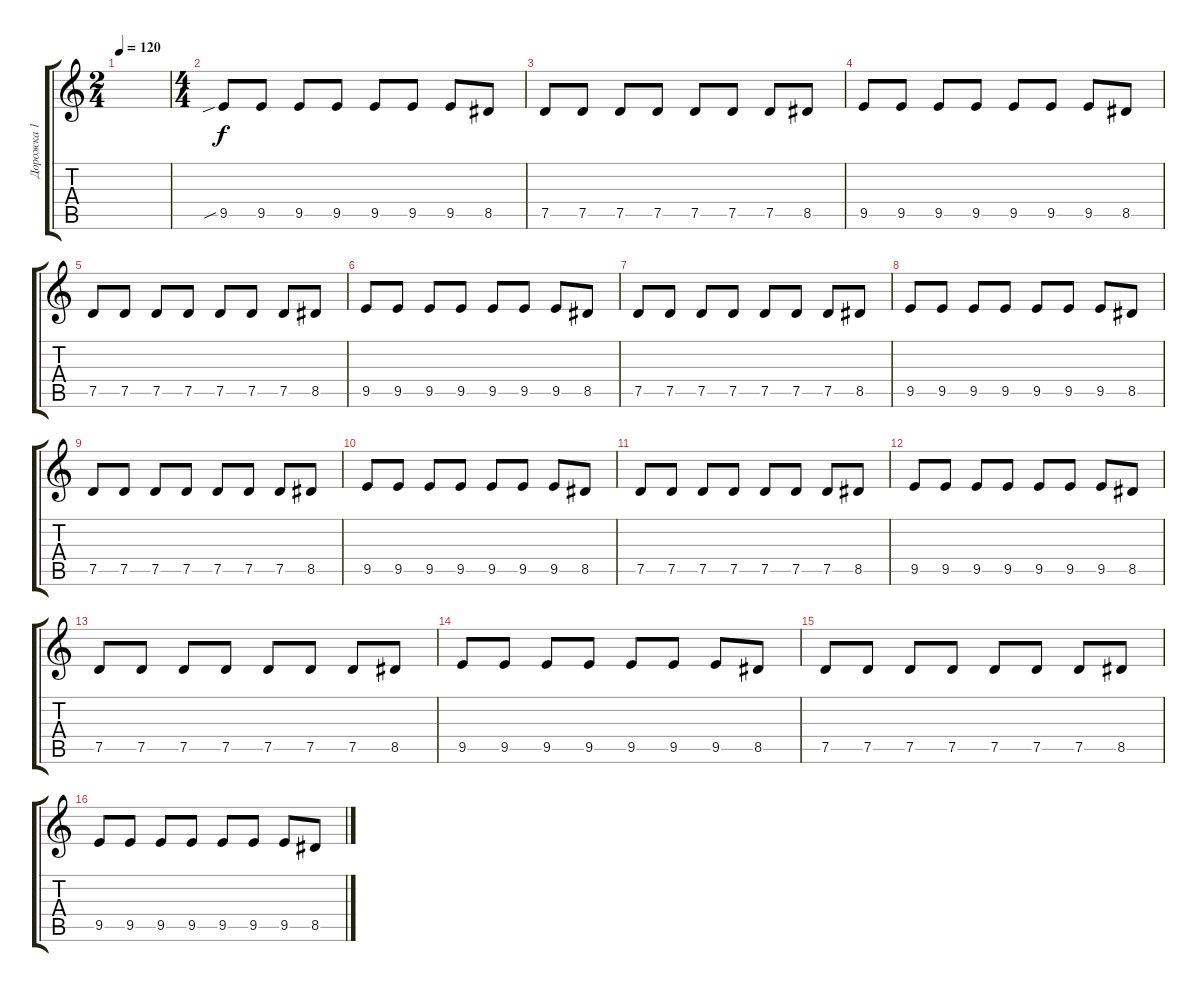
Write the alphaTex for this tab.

\track ("Дорожка 1" "Дорожка 1") {instrument distortionguitar}
\staff {score tabs}
\tuning (D4 A3 F3 C3 G2 D2) {hide}
\ts (2 4)
\tempo 120
\clef g2
\ks c
|
\ts (4 4)
9.5{sib}.8 9.5.8 9.5.8 9.5.8 9.5.8 9.5.8 9.5.8 8.5.8 |
7.5.8 7.5.8 7.5.8 7.5.8 7.5.8 7.5.8 7.5.8 8.5.8 |
9.5.8 9.5.8 9.5.8 9.5.8 9.5.8 9.5.8 9.5.8 8.5.8 |
7.5.8 7.5.8 7.5.8 7.5.8 7.5.8 7.5.8 7.5.8 8.5.8 |
9.5.8 9.5.8 9.5.8 9.5.8 9.5.8 9.5.8 9.5.8 8.5.8 |
7.5.8 7.5.8 7.5.8 7.5.8 7.5.8 7.5.8 7.5.8 8.5.8 |
9.5.8 9.5.8 9.5.8 9.5.8 9.5.8 9.5.8 9.5.8 8.5.8 |
7.5.8 7.5.8 7.5.8 7.5.8 7.5.8 7.5.8 7.5.8 8.5.8 |
9.5.8 9.5.8 9.5.8 9.5.8 9.5.8 9.5.8 9.5.8 8.5.8 |
7.5.8 7.5.8 7.5.8 7.5.8 7.5.8 7.5.8 7.5.8 8.5.8 |
9.5.8 9.5.8 9.5.8 9.5.8 9.5.8 9.5.8 9.5.8 8.5.8 |
7.5.8 7.5.8 7.5.8 7.5.8 7.5.8 7.5.8 7.5.8 8.5.8 |
9.5.8 9.5.8 9.5.8 9.5.8 9.5.8 9.5.8 9.5.8 8.5.8 |
7.5.8 7.5.8 7.5.8 7.5.8 7.5.8 7.5.8 7.5.8 8.5.8 |
9.5.8 9.5.8 9.5.8 9.5.8 9.5.8 9.5.8 9.5.8 8.5.8
